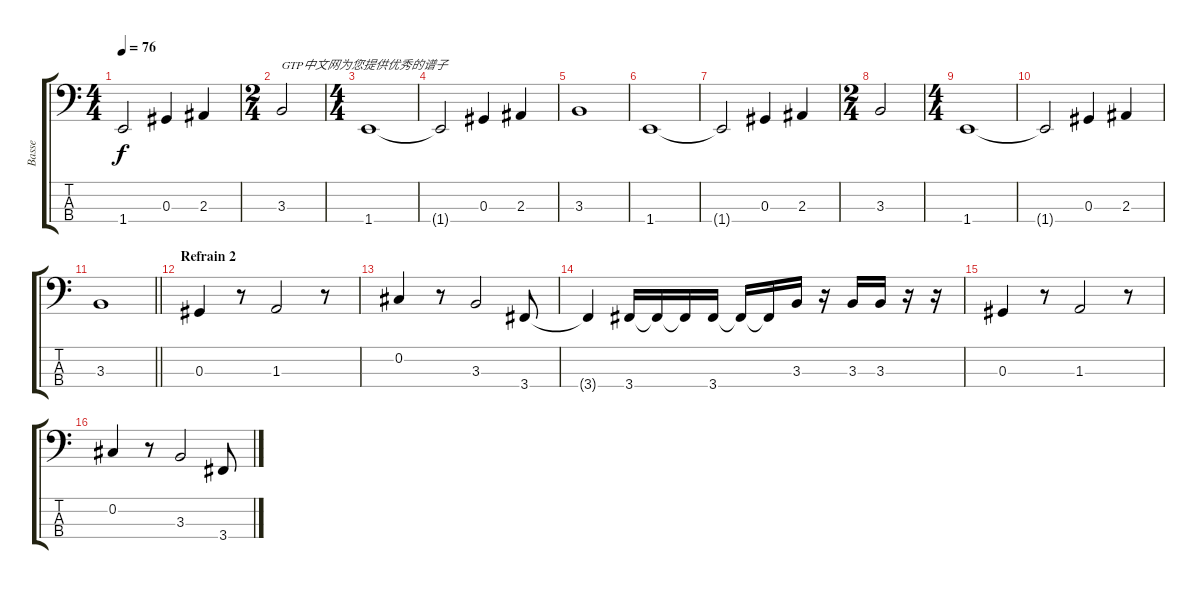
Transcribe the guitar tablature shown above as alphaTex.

\track ("Basse" "Basse") {instrument electricbasspick}
\staff {score tabs}
\tuning (Gb2 Db2 Ab1 Eb1) {hide}
\ts (4 4)
\tempo 76
\clef f4
\ks c
1.4{t}.2{dy f} 0.3.4 2.3.4 |
\ts (2 4)
3.3.2{txt "GTP中文网为您提供优秀的谱子"} |
\ts (4 4)
1.4.1 |
1.4{t}.2 0.3.4 2.3.4 |
3.3.1 |
1.4.1 |
1.4{t}.2 0.3.4 2.3.4 |
\ts (2 4)
3.3.2 |
\ts (4 4)
1.4.1 |
1.4{t}.2 0.3.4 2.3.4 |
\barLineRight lightlight
3.3.1 |
\section ("" "Refrain 2")
0.3.4 r.8 1.3.2 r.8 |
0.2.4 r.8 3.3.2 3.4.8 |
3.4{t}.4 3.4.16 3.4{t}.16 3.4{t}.16 3.4.16 3.4{t}.16 3.4{t}.16 3.3.16 r.16 3.3.16 3.3.16 r.16 r.16 |
0.3.4 r.8 1.3.2 r.8 |
0.2.4 r.8 3.3.2 3.4.8
